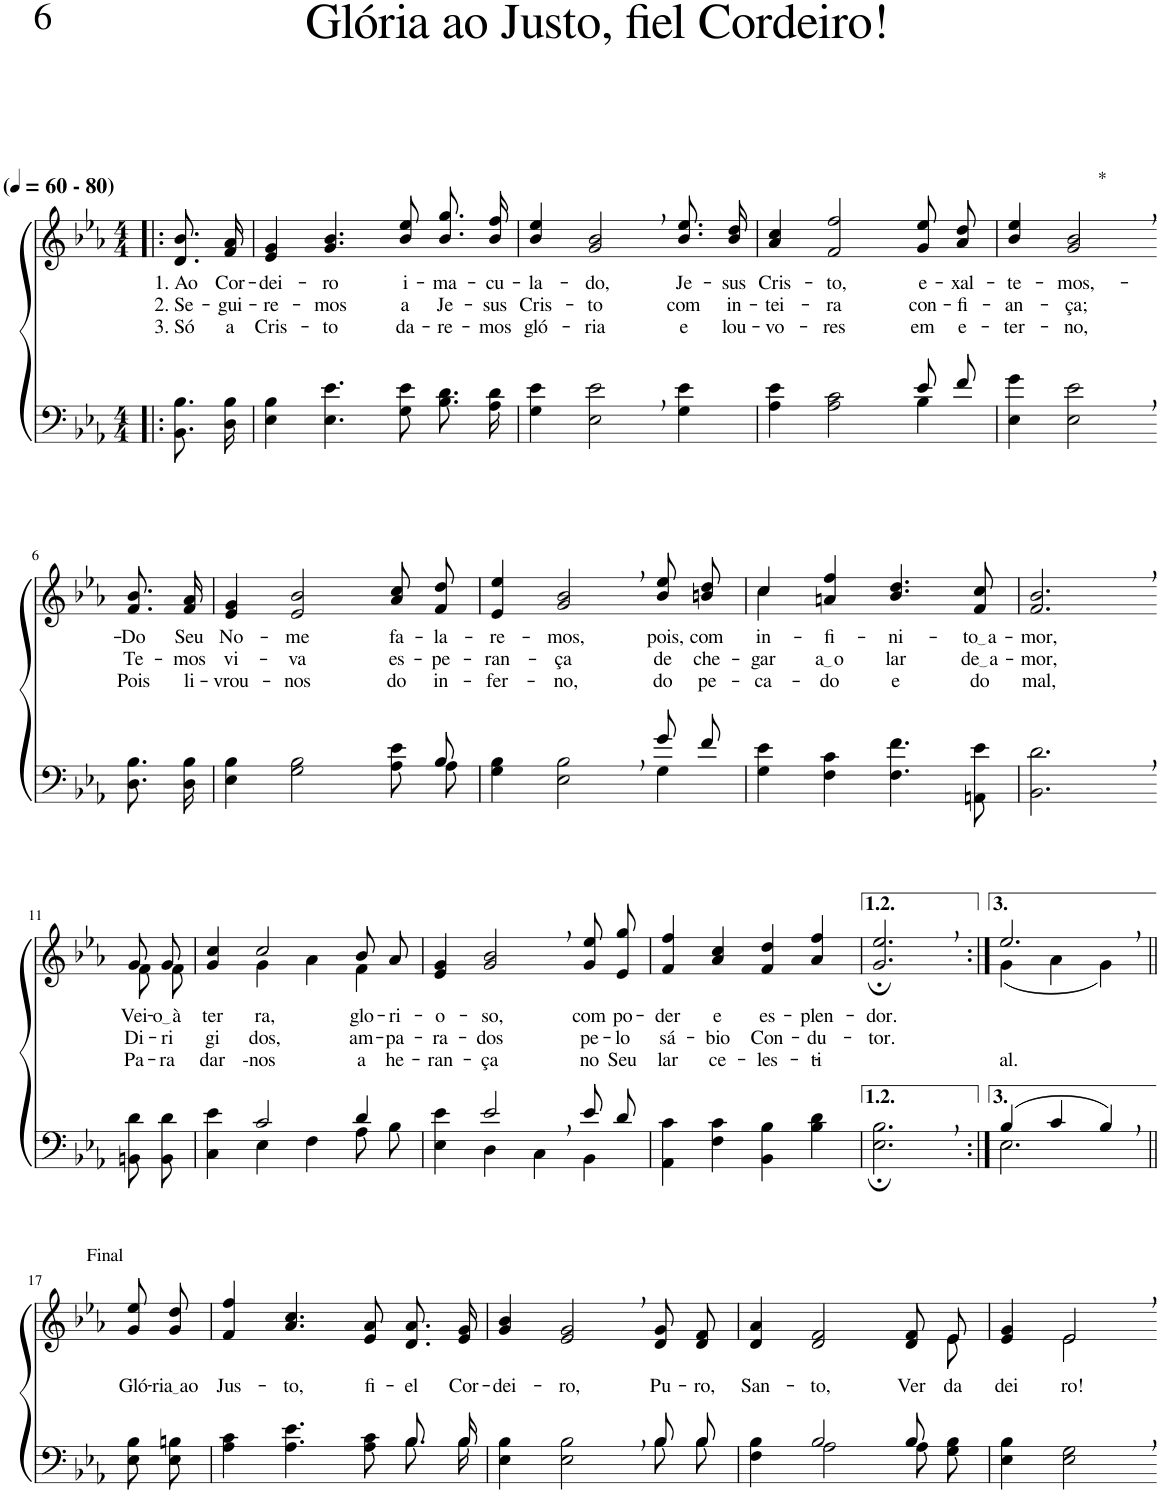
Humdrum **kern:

**kern	**kern	**text	**text	**text
*part2	*part1	*part1	*part1	*part1
*staff2	*staff1	*staff1	*staff1	*staff1
*I"Parte III e IV	*I"Parte I e II	*	*	*
*clefF4	*clefG2	*	*	*
*Trd2c3	*Trd2c3	*	*	*
*k[b-e-a-]	*k[b-e-a-]	*	*	*
*M4/4	*M4/4	*	*	*
*MM60	*MM60	*	*	*
=1!|:	=1!|:	=1!|:	=1!|:	=1!|:
!	!LO:TX:a:B:t=(	!	!	!
!	!LO:TX:a:B:t=- 80)	!	!	!
!	!	!LO:LY:b	!LO:LY:b	!LO:LY:b
8.BB-\ 8.B-\L	8.d/ 8.b-/L	1. Ao	2. Se-	3. Só
!	!	!LO:LY:b	!LO:LY:b	!LO:LY:b
16D\ 16B-\Jk	16f/ 16a-/Jk	Cor-	-gui-	a
=2	=2	=2	=2	=2
!	!	!LO:LY:b	!LO:LY:b	!LO:LY:b
4E-\ 4B-\	4e-/ 4g/	-dei-	-re-	Cris-
!	!	!LO:LY:b	!LO:LY:b	!LO:LY:b
4.E-\ 4.e-\	4.g/ 4.b-/	-ro	-mos	-to
!	!	!LO:LY:b	!LO:LY:b	!LO:LY:b
8G\ 8e-\	8b-/ 8ee-/	i-	a	da-
!	!	!LO:LY:b	!LO:LY:b	!LO:LY:b
8.B-\ 8.d\L	8.b-\ 8.gg\L	-ma-	Je-	-re-
!	!	!LO:LY:b	!LO:LY:b	!LO:LY:b
16A-\ 16d\Jk	16b-\ 16ff\Jk	-cu-	-sus	-mos
=3	=3	=3	=3	=3
!	!	!LO:LY:b	!LO:LY:b	!LO:LY:b
4G\ 4e-\	4b-/ 4ee-/	-la-	Cris-	gló-
!	!	!LO:LY:b	!LO:LY:b	!LO:LY:b
2E-\, 2e-\,	2g/, 2b-/,	-do,	-to	-ria
!	!	!LO:LY:b	!LO:LY:b	!LO:LY:b
4G\ 4e-\	8.b-\ 8.ee-\L	Je-	com	e
!	!	!LO:LY:b	!LO:LY:b	!LO:LY:b
.	16b-\ 16dd\Jk	-sus	in-	lou-
=4	=4	=4	=4	=4
*^	*	*	*	*
!	!	!	!LO:LY:b	!LO:LY:b	!LO:LY:b
2.ryy	4A-\ 4e-\	4a-/ 4cc/	Cris-	-tei-	-vo-
!	!	!	!LO:LY:b	!LO:LY:b	!LO:LY:b
.	2A-\ 2c\	2f/ 2ff/	-to,	-ra	-res
!	!	!	!LO:LY:b	!LO:LY:b	!LO:LY:b
8e-/L	4B-\	8g\ 8ee-\L	e-	con-	em
!	!	!	!LO:LY:b	!LO:LY:b	!LO:LY:b
8f/J	.	8a-\ 8dd\J	-xal-	-fi-	e-
*v	*v	*	*	*	*
=5	=5	=5	=5	=5
!	!	!LO:LY:b	!LO:LY:b	!LO:LY:b
4E-\ 4g\	4b-/ 4ee-/	-te-	-an-	-ter-
!	!LO:TX:a:t=*	!	!	!
!	!	!LO:LY:b	!LO:LY:b	!LO:LY:b
2E-\, 2e-\,	2g/, 2b-/,	-mos,-	-ça;	-no,
!!LO:LB:g=z
=6-	=6-	=6-	=6-	=6-
!	!	!LO:LY:b	!LO:LY:b	!LO:LY:b
8.D\ 8.B-\L	8.f/ 8.b-/L	-Do	Te-	Pois
!	!	!LO:LY:b	!LO:LY:b	!LO:LY:b
16D\ 16B-\Jk	16f/ 16a-/Jk	Seu	-mos	li-
=7	=7	=7	=7	=7
*^	*	*	*	*
!	!	!	!LO:LY:b	!LO:LY:b	!LO:LY:b
2..ryy	4E-\ 4B-\	4e-/ 4g/	No-	vi-	-vrou-
!	!	!	!LO:LY:b	!LO:LY:b	!LO:LY:b
.	2G\ 2B-\	2e-/ 2b-/	-me	-va	-nos
!	!	!	!LO:LY:b	!LO:LY:b	!LO:LY:b
.	8A-\ 8e-\L	8a-\ 8cc\L	fa-	es-	do
!	!	!	!LO:LY:b	!LO:LY:b	!LO:LY:b
8B-/	8A-\J	8f\ 8dd\J	-la-	-pe-	in-
=8	=8	=8	=8	=8	=8
!	!	!	!LO:LY:b	!LO:LY:b	!LO:LY:b
2.ryy	4G\ 4B-\	4e-/ 4ee-/	-re-	-ran-	-fer-
!	!	!	!LO:LY:b	!LO:LY:b	!LO:LY:b
.	2E-\ 2B-\	2g/, 2b-/,	-mos,	-ça	-no,
!	!	!	!LO:LY:b	!LO:LY:b	!LO:LY:b
8g/L	4G\	8b-\ 8ee-\L	pois,	de	do
!	!	!	!LO:LY:b	!LO:LY:b	!LO:LY:b
8f/J	.	8bn\ 8dd\J	com	che-	pe-
*v	*v	*	*	*	*
=9	=9	=9	=9	=9
!	!	!LO:LY:b	!LO:LY:b	!LO:LY:b
*	*^	*	*	*
4G\ 4e-\	4cc/	4cc\	in-	gar	-ca-
!	!	!	!LO:LY:b	!LO:LY:b	!LO:LY:b
4F\ 4c\	4an/ 4ff/	2.ryy	-fi-	a o	-do
!	!	!	!LO:LY:b	!LO:LY:b	!LO:LY:b
4.F\ 4.f\	4.b-/ 4.dd/	.	-ni-	lar	e
!	!	!	!LO:LY:b	!LO:LY:b	!LO:LY:b
8AAn\ 8e-\	8f/ 8cc/	.	to a	de a	do
*	*v	*v	*	*	*
=10	=10	=10	=10	=10
!	!	!LO:LY:b	!LO:LY:b	!LO:LY:b
2.BB-\, 2.d\,	2.f/, 2.b-/,	-mor,	-mor,	mal,
!!LO:LB:g=z
=11-	=11-	=11-	=11-	=11-
*	*^	*	*	*
!	!	!	!LO:LY:b	!LO:LY:b	!LO:LY:b
8BBn\ 8d\L	8g/L	8f\L	Vei-	Di-	Pa-
!	!	!	!LO:LY:b	!LO:LY:b	!LO:LY:b
8BB\ 8d\J	8g/J	8f\J	o à	-ri-	-ra
=12	=12	=12	=12	=12	=12
*^	*	*	*	*	*
!	!	!	!	!LO:LY:b	!LO:LY:b	!LO:LY:b
4ryy	4C\ 4e-\	4g/ 4cc/	4ryy	ter-	-gi-	dar-
!	!	!	!	!LO:LY:b	!LO:LY:b	!LO:LY:b
2c/	4E-\	2cc/	4g\	-ra,	-dos,	--nos
.	4F\	.	4a-\	.	.	.
!	!	!	!	!LO:LY:b	!LO:LY:b	!LO:LY:b
4d/	8A-\L	8b-/L	4f\	glo-	am-	a
!	!	!	!	!LO:LY:b	!LO:LY:b	!LO:LY:b
.	8B-\J	8a-/J	.	-ri-	-pa-	he-
*	*	*v	*v	*	*	*
=13	=13	=13	=13	=13	=13
!	!	!	!LO:LY:b	!LO:LY:b	!LO:LY:b
4ryy	4E-\ 4e-\	4e-/ 4g/	-o-	-ra-	-ran-
!	!	!	!LO:LY:b	!LO:LY:b	!LO:LY:b
2e-,/	4D\	2g/, 2b-/,	-so,	-dos	-ça
.	4C\	.	.	.	.
!	!	!	!LO:LY:b	!LO:LY:b	!LO:LY:b
4BB-\	8e-/L	8g\ 8ee-\L	com	pe-	no
!	!	!	!LO:LY:b	!LO:LY:b	!LO:LY:b
.	8d/J	8e-\ 8gg\J	po-	-lo	Seu
=14	=14	=14	=14	=14	=14
!	!	!	!LO:LY:b	!LO:LY:b	!LO:LY:b
*v	*v	*	*	*	*
4AA-\ 4c\	4f/ 4ff/	-der	sá-	lar
!	!	!LO:LY:b	!LO:LY:b	!LO:LY:b
4F\ 4c\	4a-/ 4cc/	e	-bio	ce-
!	!	!LO:LY:b	!LO:LY:b	!LO:LY:b
4BB-\ 4B-\	4f/ 4dd/	es-	Con-	-les-
!	!	!LO:LY:b	!LO:LY:b	!LO:LY:b
4B-\ 4d\	4a-/ 4ff/	-plen-	-du-	-ti-
=15	=15	=15	=15	=15
!	!	!LO:LY:b	!LO:LY:b	!
2.E-\;, 2.B-\;,	2.g/;, 2.ee-/;,	-dor.	-tor.	.
=16:|!	=16:|!	=16:|!	=16:|!	=16:|!
*^	*^	*	*	*
!	!	!	!	!	!	!LO:LY:b
(4B-/	2.E-\	2.ee-,/	(4g\	.	.	-al.
4c/	.	.	4a-\	.	.	.
4B-,/)	.	.	4g\)	.	.	.
*v	*v	*	*	*	*	*
!!LO:LB:g=z
=17||	=17||	=17||	=17||	=17||	=17||
!	!LO:TX:a:t=Final	!	!	!	!
!	!	!	!LO:LY:b	!	!
*	*v	*v	*	*	*
8E-\ 8B-\L	8g\ 8ee-\L	Gló-	.	.
!	!	!LO:LY:b	!	!
8E-\ 8Bn\J	8g\ 8dd\J	ria ao	.	.
=18	=18	=18	=18	=18
*^	*	*	*	*
!	!	!	!LO:LY:b	!	!
4A-\ 4c\	2.ryy	4f/ 4ff/	Jus-	.	.
!	!	!	!LO:LY:b	!	!
4.A-\ 4.e-\	.	4.a-/ 4.cc/	-to,	.	.
!	!	!	!LO:LY:b	!	!
8A-\ 8c\	.	8e-/ 8a-/	fi-	.	.
!	!	!	!LO:LY:b	!	!
8.B-/L	8.B-\L	8.d/ 8.a-/L	-el	.	.
!	!	!	!LO:LY:b	!	!
16B-/Jk	16B-\Jk	16e-/ 16g/Jk	Cor-	.	.
=19	=19	=19	=19	=19	=19
!	!	!	!LO:LY:b	!	!
2.ryy	4E-\ 4B-\	4g/ 4b-/	-dei-	.	.
!	!	!	!LO:LY:b	!	!
.	2E-\ 2B-\	2e-/, 2g/,	-ro,	.	.
!	!	!	!LO:LY:b	!	!
8B-/L	8B-\L	8d/ 8g/L	Pu-	.	.
!	!	!	!LO:LY:b	!	!
8B-/J	8B-\J	8d/ 8f/J	-ro,	.	.
=20	=20	=20	=20	=20	=20
!	!	!	!LO:LY:b	!	!
*	*	*^	*	*	*
4ryy	4F\ 4B-\	4d/ 4a-/	2..ryy	San-	.	.
!	!	!	!	!LO:LY:b	!	!
2B-/	2A-\	2d/ 2f/	.	-to,	.	.
!	!	!	!	!LO:LY:b	!	!
8B-/	8A-\L	8d/ 8f/L	.	Ver-	.	.
!	!	!	!	!LO:LY:b	!	!
8ryy	8G\ 8B-\J	8e-/J	8e-\	-da-	.	.
=21	=21	=21	=21	=21	=21	=21
!	!	!	!	!LO:LY:b	!	!
*v	*v	*	*	*	*	*
4E-\ 4B-\	4e-/ 4g/	4ryy	-dei-	.	.
!	!	!	!LO:LY:b	!	!
2E-\, 2G\,	2e-,/	2e-\	-ro!	.	.
*	*v	*v	*	*	*
=-	=-	=-	=-	=-
*-	*-	*-	*-	*-
